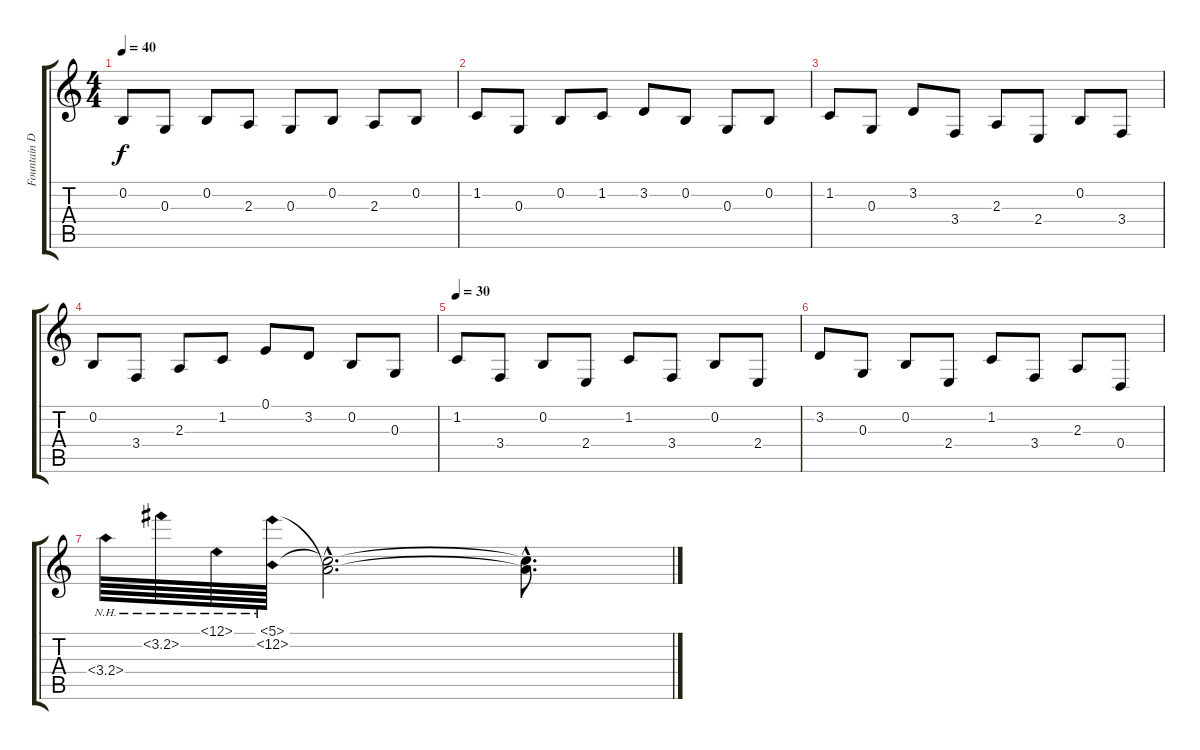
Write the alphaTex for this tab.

\track ("Fountain Drops" "Fountain D") {instrument fx3crystal}
\staff {score tabs}
\tuning (E4 B3 G3 D3 A2 E2) {hide}
\ts (4 4)
\tempo 40
\clef g2
\ks c
0.2.8{dy f} 0.3.8 0.2.8 2.3.8 0.3.8 0.2.8 2.3.8 0.2.8 |
1.2.8 0.3.8 0.2.8 1.2.8 3.2.8 0.2.8 0.3.8 0.2.8 |
1.2.8 0.3.8 3.2.8 3.4.8 2.3.8 2.4.8 0.2.8 3.4.8 |
0.2.8 3.4.8 2.3.8 1.2.8 0.1.8 3.2.8 0.2.8 0.3.8 |
\tempo 30
1.2.8 3.4.8 0.2.8 2.4.8 1.2.8 3.4.8 0.2.8 2.4.8 |
3.2.8 0.3.8 0.2.8 2.4.8 1.2.8 3.4.8 2.3.8 0.4.8 |
3.4{nh}.64 3.2{nh}.64 1.1{nh}.64 (5.1{nh} 13.2{nh}).64 (5.1{hac t} 13.2{hac t}).2{d} (5.1{hac t} 13.2{hac t}).8{d}
